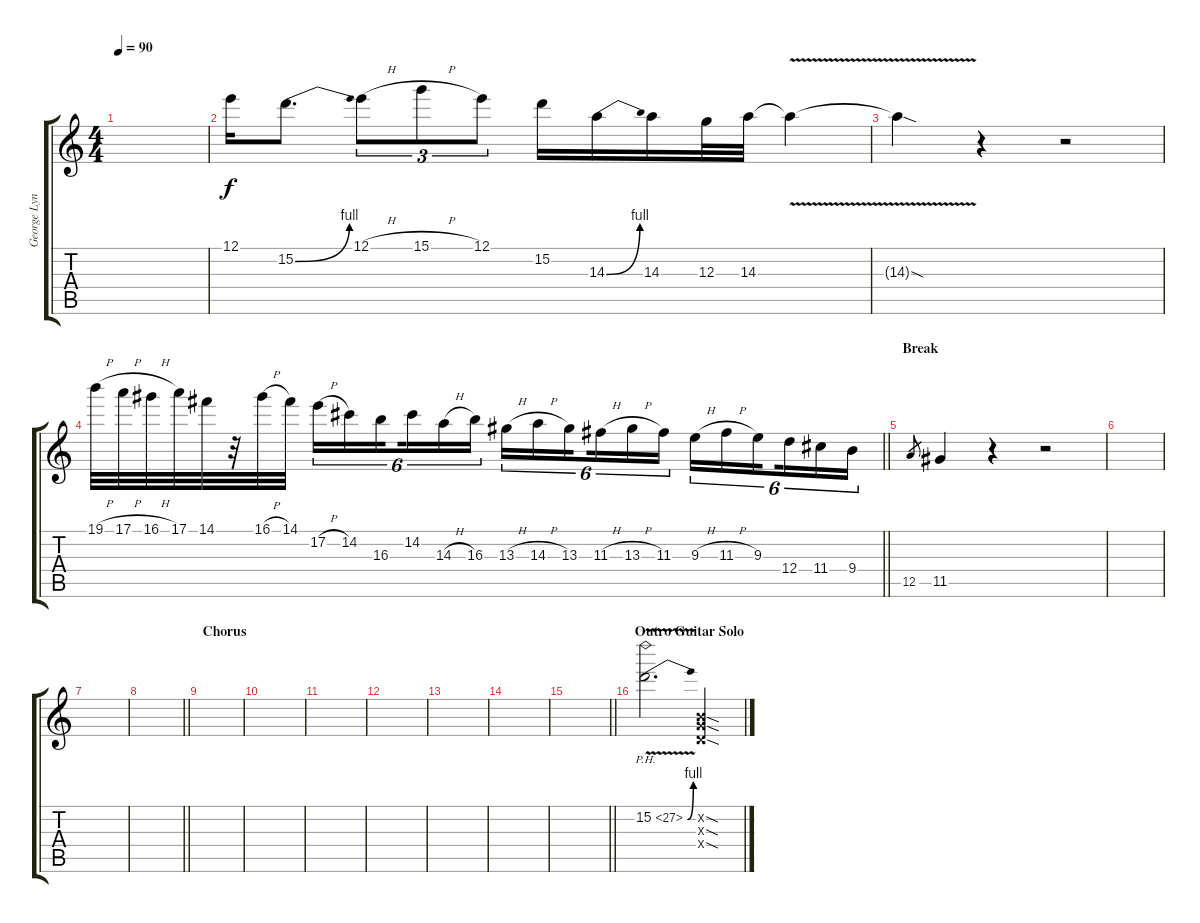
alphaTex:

\track ("George Lynch Lead" "George Lyn") {instrument distortionguitar}
\staff {score tabs}
\tuning (E4 B3 G3 D3 A2 E2) {hide}
\ts (4 4)
\tempo 90
\clef g2
\ks c
|
12.1.16 15.2{be (bend 0 0 60 4)}.8{d} 12.1{h}.8{tu (3 2)} 15.1{h}.8{tu (3 2)} 12.1.8{tu (3 2)} 15.2.16 14.3{be (bend 0 0 60 4)}.16 14.3.16 12.3.32 14.3.32 14.3{v t}.4 |
14.3{sod t}.4 r.4 r.2 |
\barLineRight lightlight
19.1{h}.32 17.1{h}.32 16.1{h}.32 17.1.32 14.1.32 r.32 16.1{h}.32 14.1.32 17.2{h}.16{tu (6 4)} 14.2.16{tu (6 4)} 16.3.16{tu (6 4) beam splitsecondary} 14.2.16{tu (6 4)} 14.3{h}.16{tu (6 4)} 16.3.16{tu (6 4)} 13.3{h}.16{tu (6 4)} 14.3{h}.16{tu (6 4)} 13.3.16{tu (6 4) beam splitsecondary} 11.3{h}.16{tu (6 4)} 13.3{h}.16{tu (6 4)} 11.3.16{tu (6 4)} 9.3{h}.16{tu (6 4)} 11.3{h}.16{tu (6 4)} 9.3.16{tu (6 4) beam splitsecondary} 12.4.16{tu (6 4)} 11.4.16{tu (6 4)} 9.4.16{tu (6 4)} |
\section ("" "Break")
12.5.8{gr} 11.5.4 r.4 r.2 |
|
|
\barLineRight lightlight
|
\section ("" "Chorus")
|
|
|
|
|
|
\barLineRight lightlight
|
\section ("" "Outro Guitar Solo")
15.2{be (bend 0 0 60 4) ph 12 v}.2{d} (0.2{sod x} 0.3{sod x} 0.4{sod x}).4
